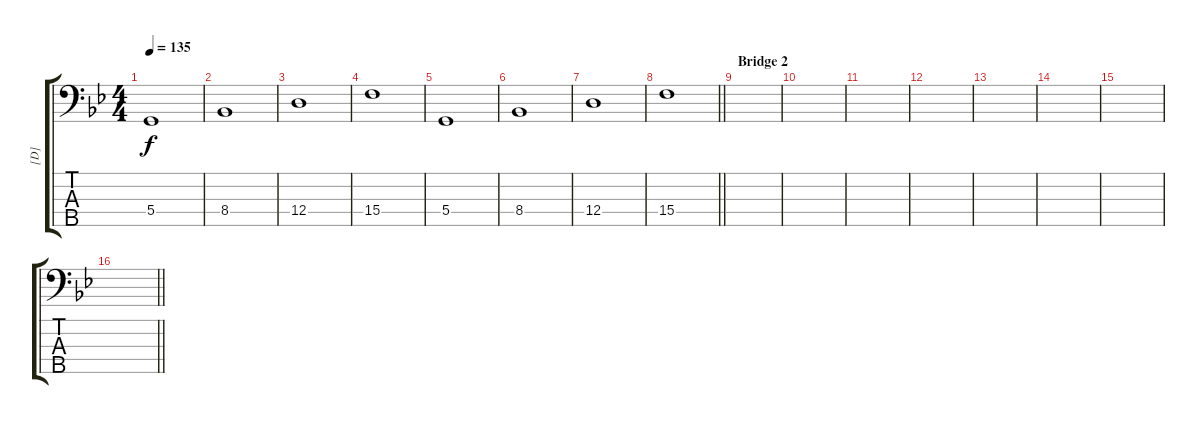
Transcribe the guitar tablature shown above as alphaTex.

\track ("[D]" "[D]") {instrument electricbassfinger}
\staff {score tabs}
\tuning (F2 C2 G1 D1 G0) {hide}
\ts (4 4)
\tempo 135
\clef f4
\ks gminor
5.4.1{dy f} |
8.4.1 |
12.4.1 |
15.4.1 |
5.4.1 |
8.4.1 |
12.4.1 |
\barLineRight lightlight
15.4.1 |
\section ("" "Bridge 2")
|
|
|
|
|
|
|
\barLineRight lightlight
